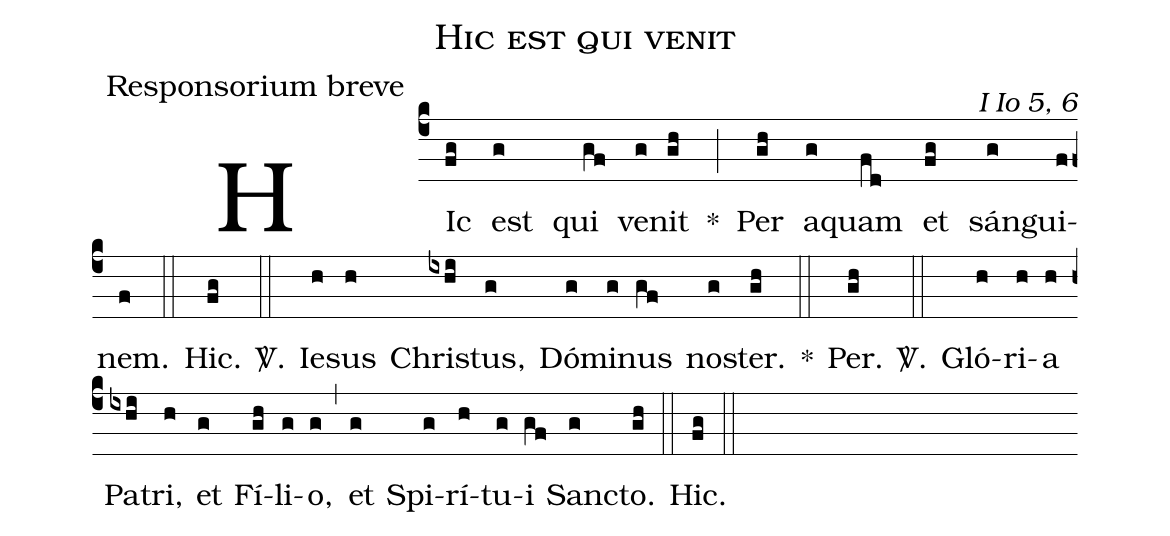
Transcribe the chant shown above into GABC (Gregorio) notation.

name:Hic est qui venit;
office-part:Responsorium breve;
commentary:I Io 5, 6;
%%
(c4)
HIc(fg) est(g) qui(gf) ve(g)nit(gh) *(;)
Per(gh) a(g)quam(fd) et(fg) sán(g)gui(f)nem.(f) (::)
Hic.(fg) <sp>V/</sp>.(::)
Ie(h)sus(h) Chri(ixhi)stus,(g) Dó(g)mi(g)nus(gf) no(g)ster.(gh) *(::)
Per.(gh) <sp>V/</sp>.(::)
Gló(h)ri(h)a(h) Pa(ixhi)tri,(h) et(g) Fí(gh)li(g)o,(g) (,)
et(g) Spi(g)rí(h)tu(g)i(gf) San(g)cto.(gh) (::)
Hic.(fg) (::)
